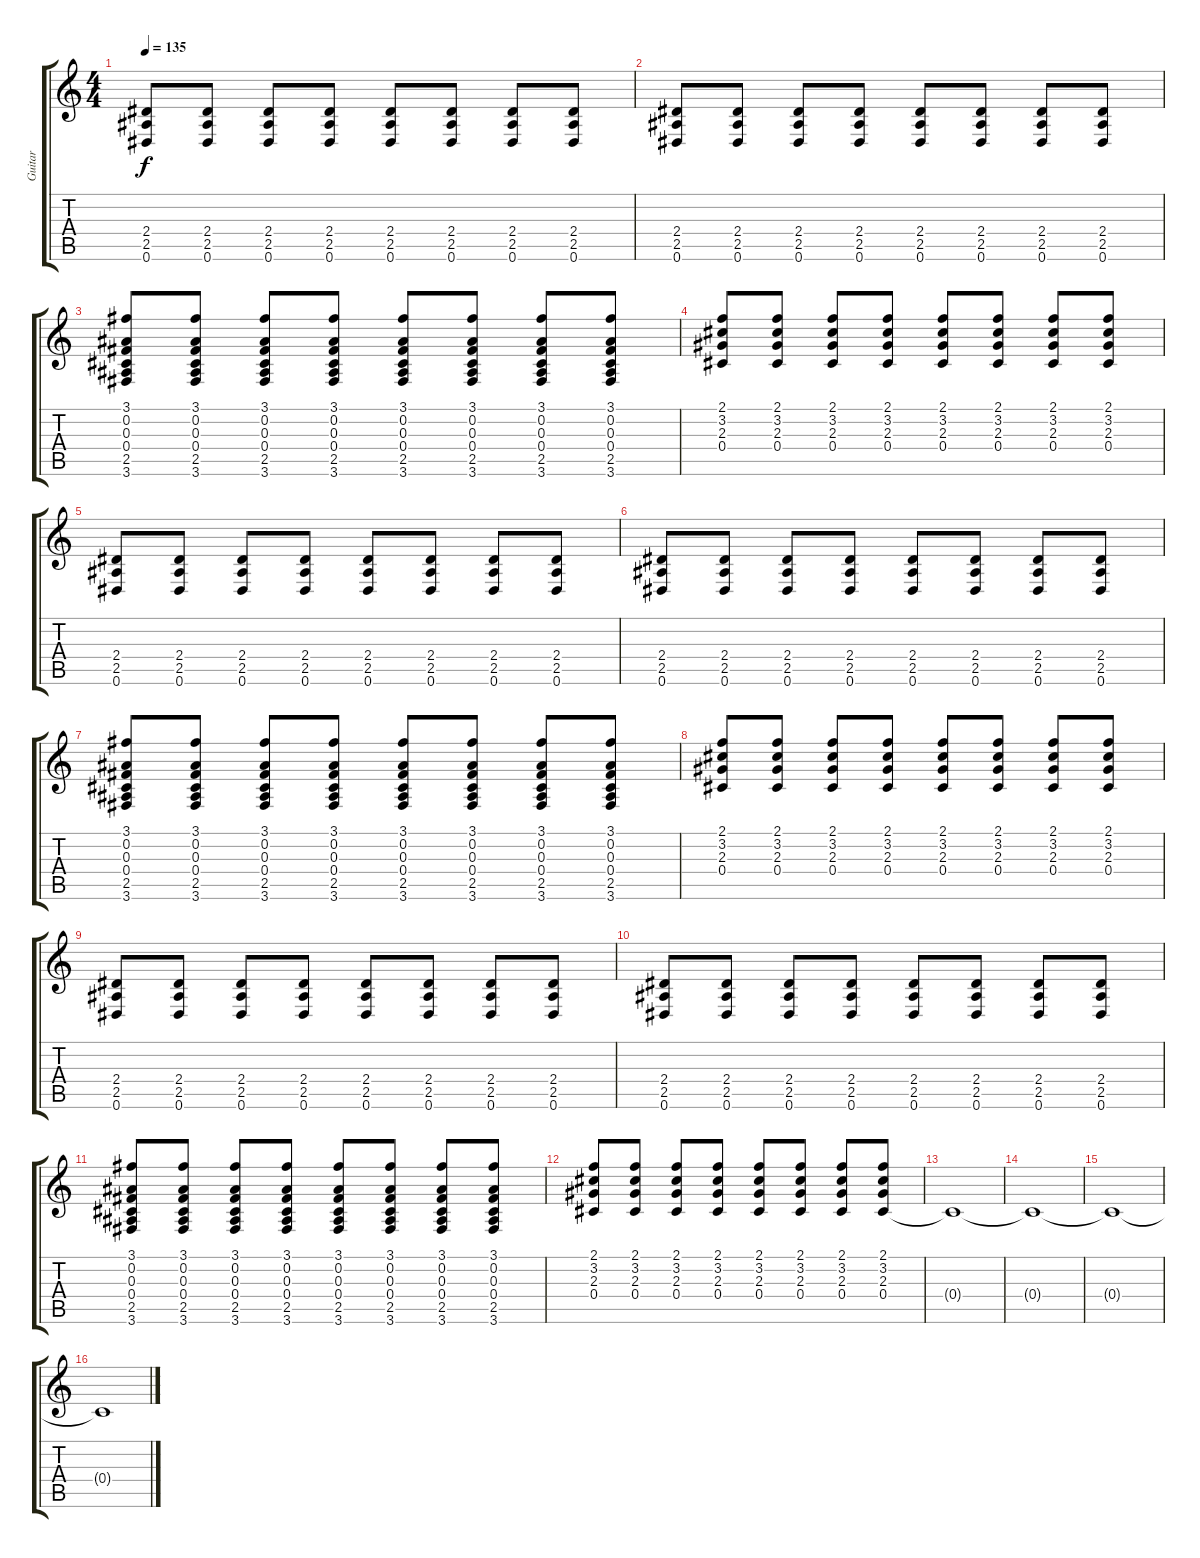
\track ("Guitar" "Guitar") {instrument overdrivenguitar}
\staff {score tabs}
\tuning (Eb4 Bb3 Gb3 Db3 Ab2 Eb2) {hide}
\ts (4 4)
\tempo 135
\clef g2
\ks c
(2.4 2.5 0.6).8{dy f} (2.4 2.5 0.6).8 (2.4 2.5 0.6).8 (2.4 2.5 0.6).8 (2.4 2.5 0.6).8 (2.4 2.5 0.6).8 (2.4 2.5 0.6).8 (2.4 2.5 0.6).8 |
(2.4 2.5 0.6).8 (2.4 2.5 0.6).8 (2.4 2.5 0.6).8 (2.4 2.5 0.6).8 (2.4 2.5 0.6).8 (2.4 2.5 0.6).8 (2.4 2.5 0.6).8 (2.4 2.5 0.6).8 |
(3.1 0.2 0.3 0.4 2.5 3.6).8 (3.1 0.2 0.3 0.4 2.5 3.6).8 (3.1 0.2 0.3 0.4 2.5 3.6).8 (3.1 0.2 0.3 0.4 2.5 3.6).8 (3.1 0.2 0.3 0.4 2.5 3.6).8 (3.1 0.2 0.3 0.4 2.5 3.6).8 (3.1 0.2 0.3 0.4 2.5 3.6).8 (3.1 0.2 0.3 0.4 2.5 3.6).8 |
(2.1 3.2 2.3 0.4).8 (2.1 3.2 2.3 0.4).8 (2.1 3.2 2.3 0.4).8 (2.1 3.2 2.3 0.4).8 (2.1 3.2 2.3 0.4).8 (2.1 3.2 2.3 0.4).8 (2.1 3.2 2.3 0.4).8 (2.1 3.2 2.3 0.4).8 |
(2.4 2.5 0.6).8 (2.4 2.5 0.6).8 (2.4 2.5 0.6).8 (2.4 2.5 0.6).8 (2.4 2.5 0.6).8 (2.4 2.5 0.6).8 (2.4 2.5 0.6).8 (2.4 2.5 0.6).8 |
(2.4 2.5 0.6).8 (2.4 2.5 0.6).8 (2.4 2.5 0.6).8 (2.4 2.5 0.6).8 (2.4 2.5 0.6).8 (2.4 2.5 0.6).8 (2.4 2.5 0.6).8 (2.4 2.5 0.6).8 |
(3.1 0.2 0.3 0.4 2.5 3.6).8 (3.1 0.2 0.3 0.4 2.5 3.6).8 (3.1 0.2 0.3 0.4 2.5 3.6).8 (3.1 0.2 0.3 0.4 2.5 3.6).8 (3.1 0.2 0.3 0.4 2.5 3.6).8 (3.1 0.2 0.3 0.4 2.5 3.6).8 (3.1 0.2 0.3 0.4 2.5 3.6).8 (3.1 0.2 0.3 0.4 2.5 3.6).8 |
(2.1 3.2 2.3 0.4).8 (2.1 3.2 2.3 0.4).8 (2.1 3.2 2.3 0.4).8 (2.1 3.2 2.3 0.4).8 (2.1 3.2 2.3 0.4).8 (2.1 3.2 2.3 0.4).8 (2.1 3.2 2.3 0.4).8 (2.1 3.2 2.3 0.4).8 |
(2.4 2.5 0.6).8 (2.4 2.5 0.6).8 (2.4 2.5 0.6).8 (2.4 2.5 0.6).8 (2.4 2.5 0.6).8 (2.4 2.5 0.6).8 (2.4 2.5 0.6).8 (2.4 2.5 0.6).8 |
(2.4 2.5 0.6).8 (2.4 2.5 0.6).8 (2.4 2.5 0.6).8 (2.4 2.5 0.6).8 (2.4 2.5 0.6).8 (2.4 2.5 0.6).8 (2.4 2.5 0.6).8 (2.4 2.5 0.6).8 |
(3.1 0.2 0.3 0.4 2.5 3.6).8 (3.1 0.2 0.3 0.4 2.5 3.6).8 (3.1 0.2 0.3 0.4 2.5 3.6).8 (3.1 0.2 0.3 0.4 2.5 3.6).8 (3.1 0.2 0.3 0.4 2.5 3.6).8 (3.1 0.2 0.3 0.4 2.5 3.6).8 (3.1 0.2 0.3 0.4 2.5 3.6).8 (3.1 0.2 0.3 0.4 2.5 3.6).8 |
(2.1 3.2 2.3 0.4).8 (2.1 3.2 2.3 0.4).8 (2.1 3.2 2.3 0.4).8 (2.1 3.2 2.3 0.4).8 (2.1 3.2 2.3 0.4).8 (2.1 3.2 2.3 0.4).8 (2.1 3.2 2.3 0.4).8 (2.1 3.2 2.3 0.4).8 |
0.4{t}.1 |
0.4{t}.1 |
0.4{t}.1 |
0.4{t}.1
